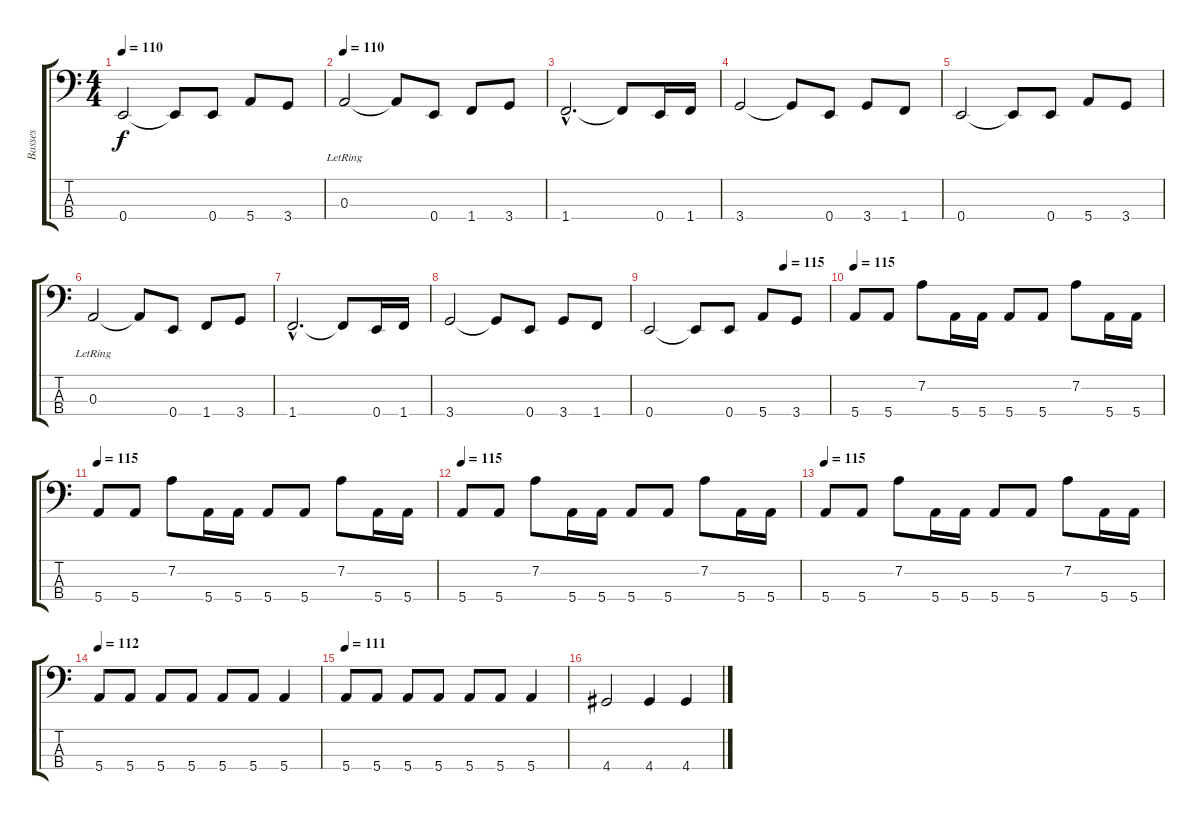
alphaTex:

\track ("Basses" "Basses") {instrument electricbassfinger}
\staff {score tabs}
\tuning (G2 D2 A1 E1) {hide}
\ts (4 4)
\tempo 110
\clef f4
\ks c
0.4.2{dy f} 0.4{t}.8 0.4.8 5.4.8 3.4.8 |
\tempo 110
0.3{lr}.2 0.3{t}.8 0.4.8 1.4.8 3.4.8 |
1.4{hac}.2{d} 1.4{t}.8 0.4.16 1.4.16 |
3.4.2 3.4{t}.8 0.4.8 3.4.8 1.4.8 |
0.4.2 0.4{t}.8 0.4.8 5.4.8 3.4.8 |
0.3{lr}.2 0.3{t}.8 0.4.8 1.4.8 3.4.8 |
1.4{hac}.2{d} 1.4{t}.8 0.4.16 1.4.16 |
3.4.2 3.4{t}.8 0.4.8 3.4.8 1.4.8 |
\tempo (115 0.75)
0.4.2 0.4{t}.8 0.4.8 5.4.8 3.4.8 |
\tempo 115
5.4.8 5.4.8 7.2.8 5.4.16 5.4.16 5.4.8 5.4.8 7.2.8 5.4.16 5.4.16 |
\tempo 115
5.4.8 5.4.8 7.2.8 5.4.16 5.4.16 5.4.8 5.4.8 7.2.8 5.4.16 5.4.16 |
\tempo 115
5.4.8 5.4.8 7.2.8 5.4.16 5.4.16 5.4.8 5.4.8 7.2.8 5.4.16 5.4.16 |
\tempo 115
5.4.8 5.4.8 7.2.8 5.4.16 5.4.16 5.4.8 5.4.8 7.2.8 5.4.16 5.4.16 |
\tempo 112
5.4.8 5.4.8 5.4.8 5.4.8 5.4.8 5.4.8 5.4.4 |
\tempo 111
5.4.8 5.4.8 5.4.8 5.4.8 5.4.8 5.4.8 5.4.4 |
4.4.2 4.4.4 4.4.4
